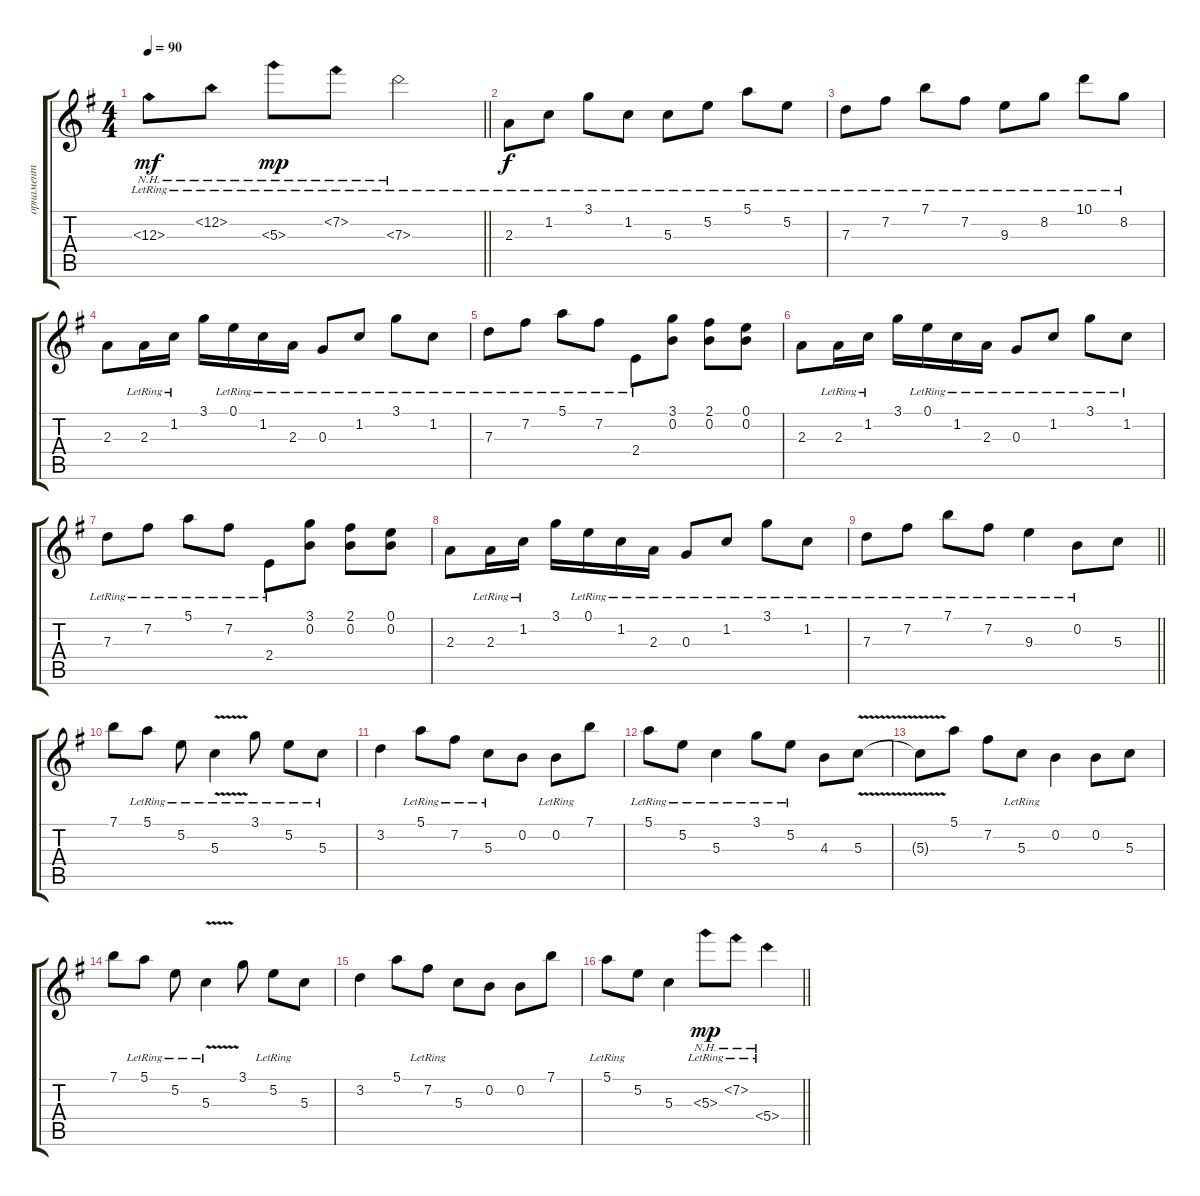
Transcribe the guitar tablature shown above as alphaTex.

\track ("орнамент" "орнамент") {instrument electricguitarjazz}
\staff {score tabs}
\tuning (E4 B3 G3 D3 A2 E2) {hide}
\ts (4 4)
\tempo 90
\clef g2
\barLineRight lightlight
\ks eminor
12.3{nh lr}.8{dy mf} 12.2{nh lr}.8 5.3{nh lr}.8{dy mp} 7.2{nh lr}.8 7.3{nh lr}.2 |
\section ("" "")
2.3{lr}.8{dy f} 1.2{lr}.8 3.1{lr}.8 1.2{lr}.8 5.3{lr}.8 5.2{lr}.8 5.1{lr}.8 5.2{lr}.8 |
7.3{lr}.8 7.2{lr}.8 7.1{lr}.8 7.2{lr}.8 9.3{lr}.8 8.2{lr}.8 10.1{lr}.8 8.2{lr}.8 |
2.3.8 2.3{lr}.16 1.2{lr}.16 3.1.16 0.1{lr}.16 1.2{lr}.16 2.3{lr}.16 0.3{lr}.8 1.2{lr}.8 3.1{lr}.8 1.2{lr}.8 |
7.3{lr}.8 7.2{lr}.8 5.1{lr}.8 7.2{lr}.8 2.4{lr}.8 (3.1 0.2).8 (2.1 0.2).8 (0.1 0.2).8 |
2.3.8 2.3{lr}.16 1.2{lr}.16 3.1.16 0.1{lr}.16 1.2{lr}.16 2.3{lr}.16 0.3{lr}.8 1.2{lr}.8 3.1{lr}.8 1.2{lr}.8 |
7.3{lr}.8 7.2{lr}.8 5.1{lr}.8 7.2{lr}.8 2.4{lr}.8 (3.1 0.2).8 (2.1 0.2).8 (0.1 0.2).8 |
2.3.8 2.3{lr}.16 1.2{lr}.16 3.1.16 0.1{lr}.16 1.2{lr}.16 2.3{lr}.16 0.3{lr}.8 1.2{lr}.8 3.1{lr}.8 1.2{lr}.8 |
\barLineRight lightlight
7.3{lr}.8 7.2{lr}.8 7.1{lr}.8 7.2{lr}.8 9.3{lr}.4 0.2{lr}.8 5.3.8 |
\section ("" "")
7.1.8 5.1{lr}.8 5.2{lr}.8 5.3{v lr}.4 3.1{lr}.8 5.2{lr}.8 5.3{lr}.8 |
3.2.4 5.1{lr}.8 7.2{lr}.8 5.3{lr}.8 0.2.8 0.2{lr}.8 7.1.8 |
5.1{lr}.8 5.2{lr}.8 5.3{lr}.4 3.1{lr}.8 5.2{lr}.8 4.3.8 5.3{v}.8 |
5.3{t}.8 5.1.8 7.2.8 5.3{lr}.8 0.2.4 0.2.8 5.3.8 |
7.1.8 5.1{lr}.8 5.2{lr}.8 5.3{v lr}.4 3.1.8 5.2{lr}.8 5.3.8 |
3.2.4 5.1.8 7.2{lr}.8 5.3.8 0.2.8 0.2.8 7.1.8 |
\barLineRight lightlight
5.1{lr}.8 5.2.8 5.3.4 5.3{nh lr}.8{dy mp} 7.2{nh lr}.8 5.4{nh lr}.4
